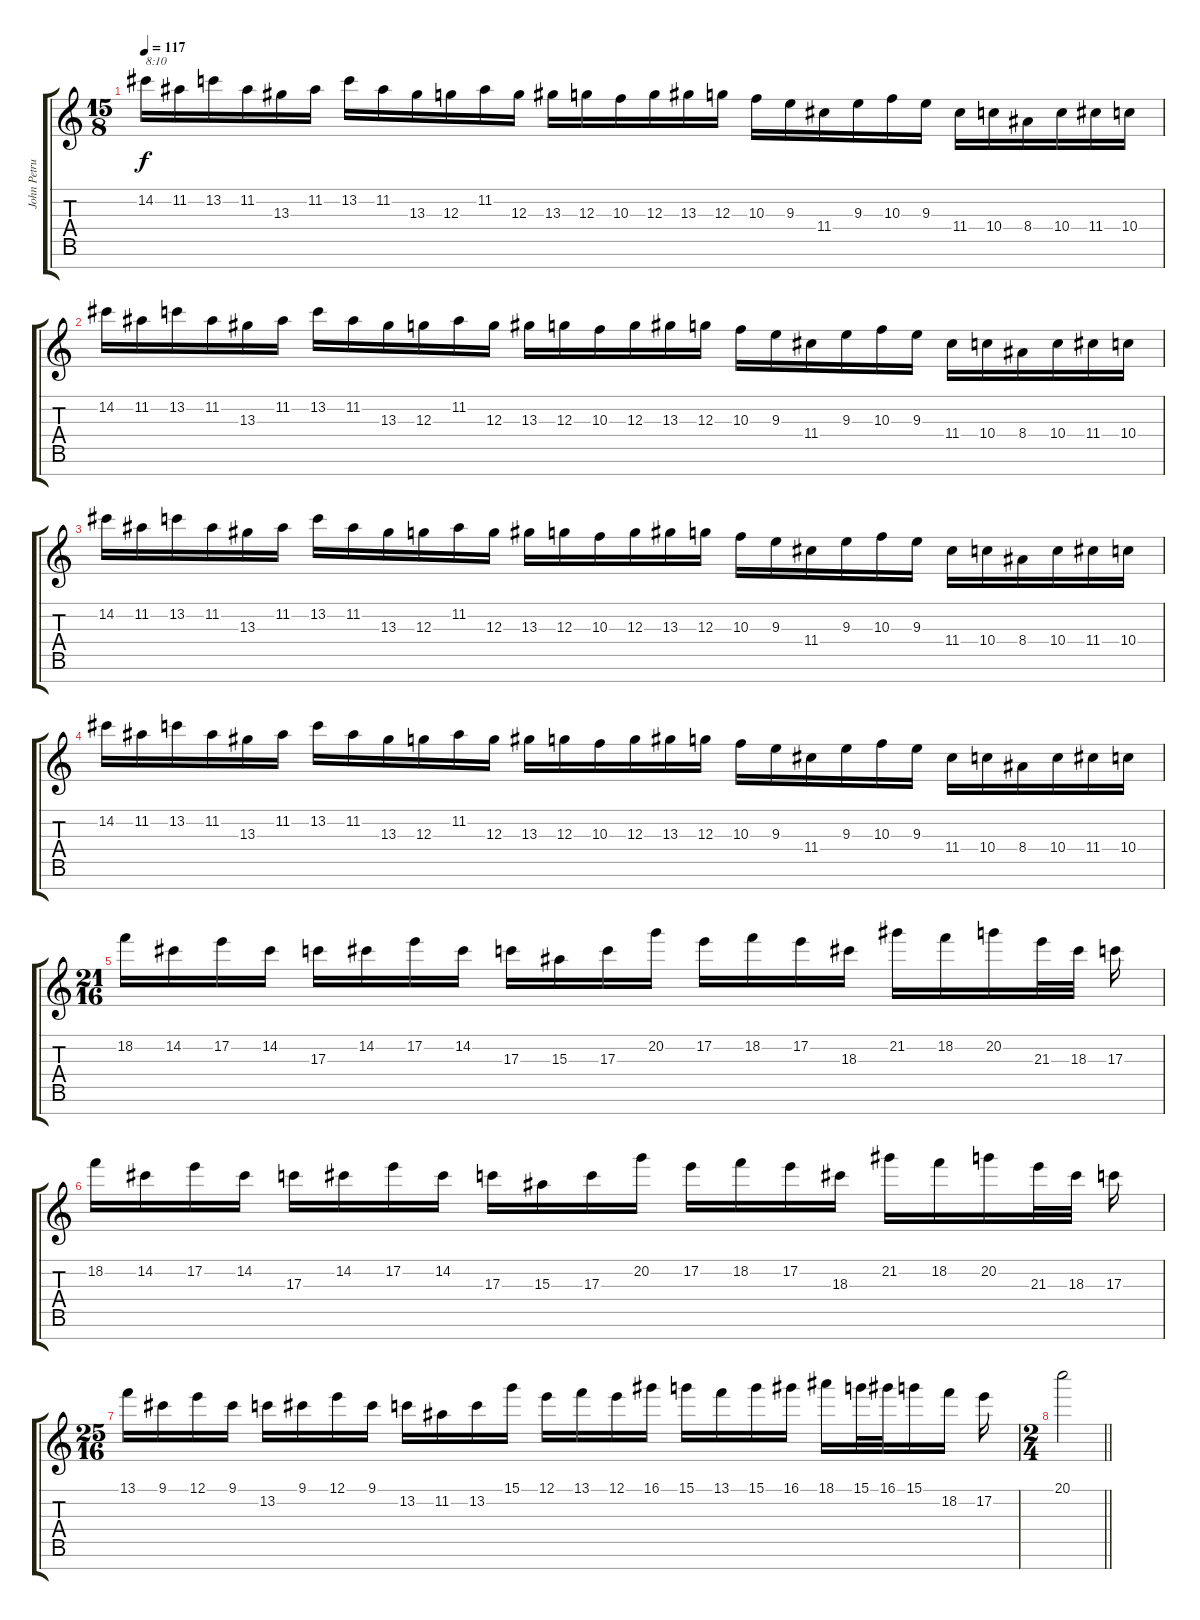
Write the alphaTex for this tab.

\track ("John Petrucci" "John Petru") {instrument distortionguitar}
\staff {score tabs}
\tuning (E4 B3 G3 D3 A2 E2 B1) {hide}
\ts (15 8)
\tempo 117
\clef g2
\ks c
14.2.16{txt "8:10" dy f} 11.2.16 13.2.16 11.2.16 13.3.16 11.2.16 13.2.16 11.2.16 13.3.16 12.3.16 11.2.16 12.3.16 13.3.16 12.3.16 10.3.16 12.3.16 13.3.16 12.3.16 10.3.16 9.3.16 11.4.16 9.3.16 10.3.16 9.3.16 11.4.16 10.4.16 8.4.16 10.4.16 11.4.16 10.4.16 |
14.2.16 11.2.16 13.2.16 11.2.16 13.3.16 11.2.16 13.2.16 11.2.16 13.3.16 12.3.16 11.2.16 12.3.16 13.3.16 12.3.16 10.3.16 12.3.16 13.3.16 12.3.16 10.3.16 9.3.16 11.4.16 9.3.16 10.3.16 9.3.16 11.4.16 10.4.16 8.4.16 10.4.16 11.4.16 10.4.16 |
14.2.16 11.2.16 13.2.16 11.2.16 13.3.16 11.2.16 13.2.16 11.2.16 13.3.16 12.3.16 11.2.16 12.3.16 13.3.16 12.3.16 10.3.16 12.3.16 13.3.16 12.3.16 10.3.16 9.3.16 11.4.16 9.3.16 10.3.16 9.3.16 11.4.16 10.4.16 8.4.16 10.4.16 11.4.16 10.4.16 |
14.2.16 11.2.16 13.2.16 11.2.16 13.3.16 11.2.16 13.2.16 11.2.16 13.3.16 12.3.16 11.2.16 12.3.16 13.3.16 12.3.16 10.3.16 12.3.16 13.3.16 12.3.16 10.3.16 9.3.16 11.4.16 9.3.16 10.3.16 9.3.16 11.4.16 10.4.16 8.4.16 10.4.16 11.4.16 10.4.16 |
\ts (21 16)
18.2.16 14.2.16 17.2.16 14.2.16 17.3.16 14.2.16 17.2.16 14.2.16 17.3.16 15.3.16 17.3.16 20.2.16 17.2.16 18.2.16 17.2.16 18.3.16 21.2.16 18.2.16 20.2.16 21.3.32 18.3.32 17.3.16 |
18.2.16 14.2.16 17.2.16 14.2.16 17.3.16 14.2.16 17.2.16 14.2.16 17.3.16 15.3.16 17.3.16 20.2.16 17.2.16 18.2.16 17.2.16 18.3.16 21.2.16 18.2.16 20.2.16 21.3.32 18.3.32 17.3.16 |
\ts (25 16)
13.1.16 9.1.16 12.1.16 9.1.16 13.2.16 9.1.16 12.1.16 9.1.16 13.2.16 11.2.16 13.2.16 15.1.16 12.1.16 13.1.16 12.1.16 16.1.16 15.1.16 13.1.16 15.1.16 16.1.16 18.1.16 15.1.32 16.1.32 15.1.16 18.2.16 17.2.16 |
\ts (2 4)
\barLineRight lightlight
20.1.2
